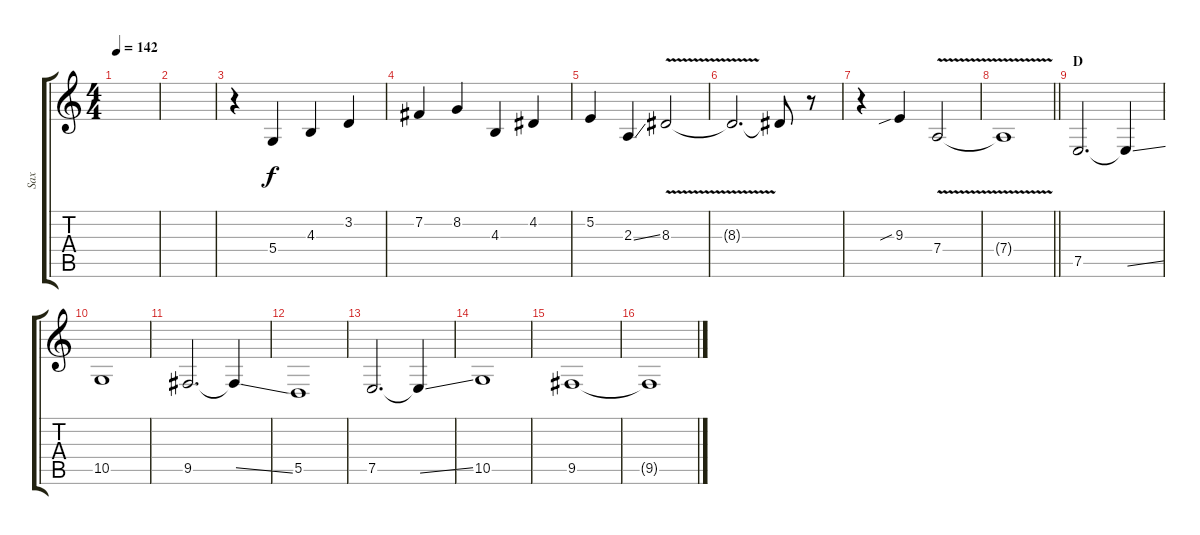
\track ("Sax" "Sax") {instrument altosax}
\staff {score tabs}
\tuning (E4 B3 G3 D3 A2 E2) {hide}
\ts (4 4)
\tempo 142
\clef g2
\ks c
|
|
r.4 5.4.4{volume 13} 4.3.4 3.2.4 |
7.2.4 8.2.4 4.3.4 4.2.4 |
5.2.4 2.3{ss}.4 8.3{v}.2 |
8.3{t}.2{d} 8.3{t}.8 r.8 |
r.4 9.3{sib}.4 7.4{v}.2 |
\barLineRight lightlight
7.4{t}.1{volume 2} |
\section ("" "D")
7.5.2{d volume 11} 7.5{ss t}.4 |
10.5.1 |
9.5.2{d} 9.5{ss t}.4 |
5.5.1 |
7.5.2{d} 7.5{ss t}.4 |
10.5.1 |
9.5.1 |
9.5{t}.1
